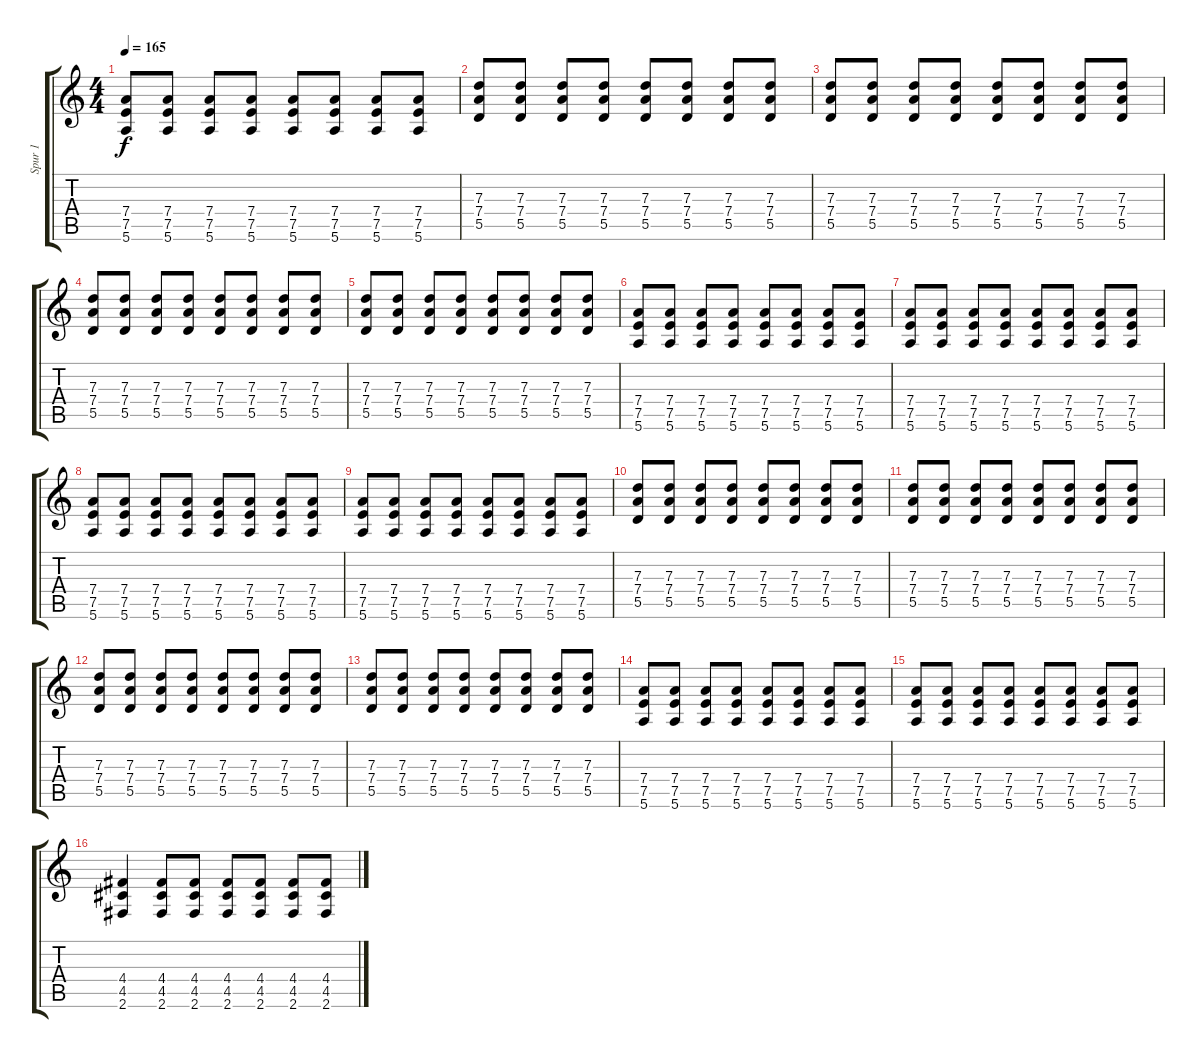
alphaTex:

\track ("Spur 1" "Spur 1") {instrument distortionguitar}
\staff {score tabs}
\tuning (E4 B3 G3 D3 A2 E2) {hide}
\ts (4 4)
\tempo 165
\clef g2
\ks c
(7.4 7.5 5.6).8{dy f} (7.4 7.5 5.6).8 (7.4 7.5 5.6).8 (7.4 7.5 5.6).8 (7.4 7.5 5.6).8 (7.4 7.5 5.6).8 (7.4 7.5 5.6).8 (7.4 7.5 5.6).8 |
(7.3 7.4 5.5).8 (7.3 7.4 5.5).8 (7.3 7.4 5.5).8 (7.3 7.4 5.5).8 (7.3 7.4 5.5).8 (7.3 7.4 5.5).8 (7.3 7.4 5.5).8 (7.3 7.4 5.5).8 |
(7.3 7.4 5.5).8 (7.3 7.4 5.5).8 (7.3 7.4 5.5).8 (7.3 7.4 5.5).8 (7.3 7.4 5.5).8 (7.3 7.4 5.5).8 (7.3 7.4 5.5).8 (7.3 7.4 5.5).8 |
(7.3 7.4 5.5).8 (7.3 7.4 5.5).8 (7.3 7.4 5.5).8 (7.3 7.4 5.5).8 (7.3 7.4 5.5).8 (7.3 7.4 5.5).8 (7.3 7.4 5.5).8 (7.3 7.4 5.5).8 |
(7.3 7.4 5.5).8 (7.3 7.4 5.5).8 (7.3 7.4 5.5).8 (7.3 7.4 5.5).8 (7.3 7.4 5.5).8 (7.3 7.4 5.5).8 (7.3 7.4 5.5).8 (7.3 7.4 5.5).8 |
(7.4 7.5 5.6).8 (7.4 7.5 5.6).8 (7.4 7.5 5.6).8 (7.4 7.5 5.6).8 (7.4 7.5 5.6).8 (7.4 7.5 5.6).8 (7.4 7.5 5.6).8 (7.4 7.5 5.6).8 |
(7.4 7.5 5.6).8 (7.4 7.5 5.6).8 (7.4 7.5 5.6).8 (7.4 7.5 5.6).8 (7.4 7.5 5.6).8 (7.4 7.5 5.6).8 (7.4 7.5 5.6).8 (7.4 7.5 5.6).8 |
(7.4 7.5 5.6).8 (7.4 7.5 5.6).8 (7.4 7.5 5.6).8 (7.4 7.5 5.6).8 (7.4 7.5 5.6).8 (7.4 7.5 5.6).8 (7.4 7.5 5.6).8 (7.4 7.5 5.6).8 |
(7.4 7.5 5.6).8 (7.4 7.5 5.6).8 (7.4 7.5 5.6).8 (7.4 7.5 5.6).8 (7.4 7.5 5.6).8 (7.4 7.5 5.6).8 (7.4 7.5 5.6).8 (7.4 7.5 5.6).8 |
(7.3 7.4 5.5).8 (7.3 7.4 5.5).8 (7.3 7.4 5.5).8 (7.3 7.4 5.5).8 (7.3 7.4 5.5).8 (7.3 7.4 5.5).8 (7.3 7.4 5.5).8 (7.3 7.4 5.5).8 |
(7.3 7.4 5.5).8 (7.3 7.4 5.5).8 (7.3 7.4 5.5).8 (7.3 7.4 5.5).8 (7.3 7.4 5.5).8 (7.3 7.4 5.5).8 (7.3 7.4 5.5).8 (7.3 7.4 5.5).8 |
(7.3 7.4 5.5).8 (7.3 7.4 5.5).8 (7.3 7.4 5.5).8 (7.3 7.4 5.5).8 (7.3 7.4 5.5).8 (7.3 7.4 5.5).8 (7.3 7.4 5.5).8 (7.3 7.4 5.5).8 |
(7.3 7.4 5.5).8 (7.3 7.4 5.5).8 (7.3 7.4 5.5).8 (7.3 7.4 5.5).8 (7.3 7.4 5.5).8 (7.3 7.4 5.5).8 (7.3 7.4 5.5).8 (7.3 7.4 5.5).8 |
(7.4 7.5 5.6).8 (7.4 7.5 5.6).8 (7.4 7.5 5.6).8 (7.4 7.5 5.6).8 (7.4 7.5 5.6).8 (7.4 7.5 5.6).8 (7.4 7.5 5.6).8 (7.4 7.5 5.6).8 |
(7.4 7.5 5.6).8 (7.4 7.5 5.6).8 (7.4 7.5 5.6).8 (7.4 7.5 5.6).8 (7.4 7.5 5.6).8 (7.4 7.5 5.6).8 (7.4 7.5 5.6).8 (7.4 7.5 5.6).8 |
(4.4 4.5 2.6).4 (4.4 4.5 2.6).8 (4.4 4.5 2.6).8 (4.4 4.5 2.6).8 (4.4 4.5 2.6).8 (4.4 4.5 2.6).8 (4.4 4.5 2.6).8
